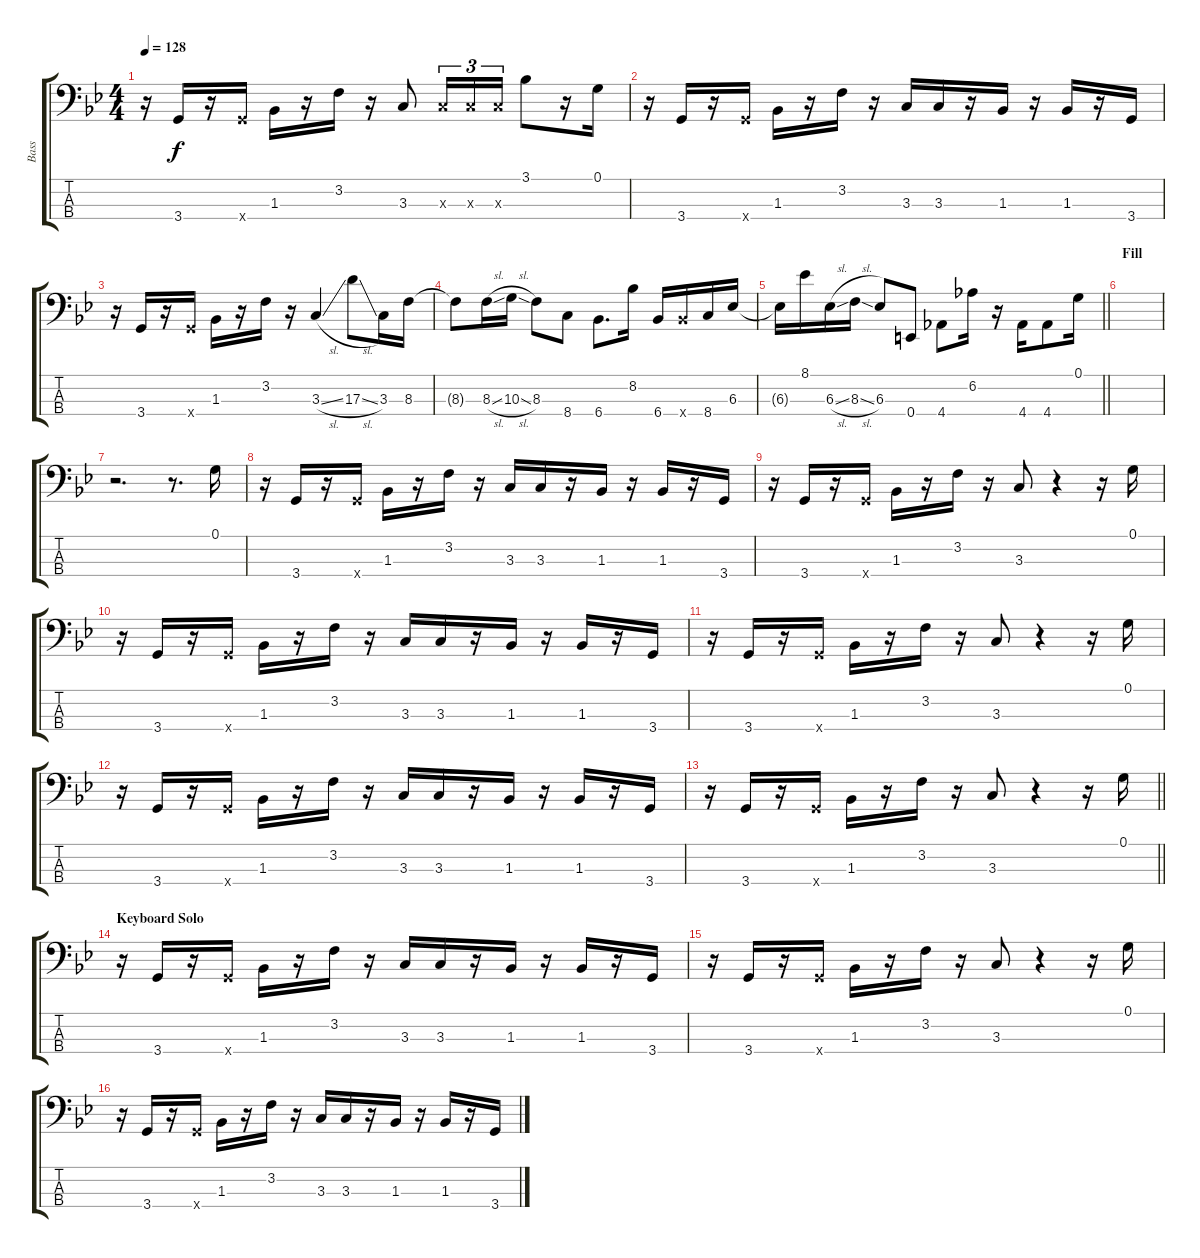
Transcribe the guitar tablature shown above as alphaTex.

\track ("Bass" "Bass") {instrument slapbass1}
\staff {score tabs}
\tuning (G2 D2 A1 E1) {hide}
\ts (4 4)
\tempo 128
\clef f4
\ks gminor
r.16{dy f} 3.4.16 r.16 3.4{x}.16 1.3.16 r.16 3.2.16 r.16 3.3.8 3.3{x}.16{tu (3 2)} 3.3{x}.16{tu (3 2)} 3.3{x}.16{tu (3 2)} 3.1.8 r.16 0.1.16 |
r.16 3.4.16 r.16 3.4{x}.16 1.3.16 r.16 3.2.16 r.16 3.3.16 3.3.16 r.16 1.3.16 r.16 1.3.16 r.16 3.4.16 |
r.16 3.4.16 r.16 3.4{x}.16 1.3.16 r.16 3.2.16 r.16 3.3{sl}.4 17.3{sl}.8 3.3.16 8.3.16 |
8.3{t}.8 8.3{sl}.16 10.3{sl}.16 8.3.8 8.4.8 6.4.8{d} 8.2.16 6.4.16 6.4{x}.16 8.4.16 6.3.16 |
\barLineRight lightlight
6.3{t}.16 8.1.16 6.3{sl}.16 8.3{sl}.16 6.3.8 0.4.8 4.4.8 6.2.16 r.16 4.4.16 4.4.8 0.1.16 |
\section ("" "Fill")
|
r.2{d} r.8{d} 0.1.16 |
r.16 3.4.16 r.16 3.4{x}.16 1.3.16 r.16 3.2.16 r.16 3.3.16 3.3.16 r.16 1.3.16 r.16 1.3.16 r.16 3.4.16 |
r.16 3.4.16 r.16 3.4{x}.16 1.3.16 r.16 3.2.16 r.16 3.3.8 r.4 r.16 0.1.16 |
r.16 3.4.16 r.16 3.4{x}.16 1.3.16 r.16 3.2.16 r.16 3.3.16 3.3.16 r.16 1.3.16 r.16 1.3.16 r.16 3.4.16 |
r.16 3.4.16 r.16 3.4{x}.16 1.3.16 r.16 3.2.16 r.16 3.3.8 r.4 r.16 0.1.16 |
r.16 3.4.16 r.16 3.4{x}.16 1.3.16 r.16 3.2.16 r.16 3.3.16 3.3.16 r.16 1.3.16 r.16 1.3.16 r.16 3.4.16 |
\barLineRight lightlight
r.16 3.4.16 r.16 3.4{x}.16 1.3.16 r.16 3.2.16 r.16 3.3.8 r.4 r.16 0.1.16 |
\section ("" "Keyboard Solo")
r.16 3.4.16 r.16 3.4{x}.16 1.3.16 r.16 3.2.16 r.16 3.3.16 3.3.16 r.16 1.3.16 r.16 1.3.16 r.16 3.4.16 |
r.16 3.4.16 r.16 3.4{x}.16 1.3.16 r.16 3.2.16 r.16 3.3.8 r.4 r.16 0.1.16 |
r.16 3.4.16 r.16 3.4{x}.16 1.3.16 r.16 3.2.16 r.16 3.3.16 3.3.16 r.16 1.3.16 r.16 1.3.16 r.16 3.4.16
